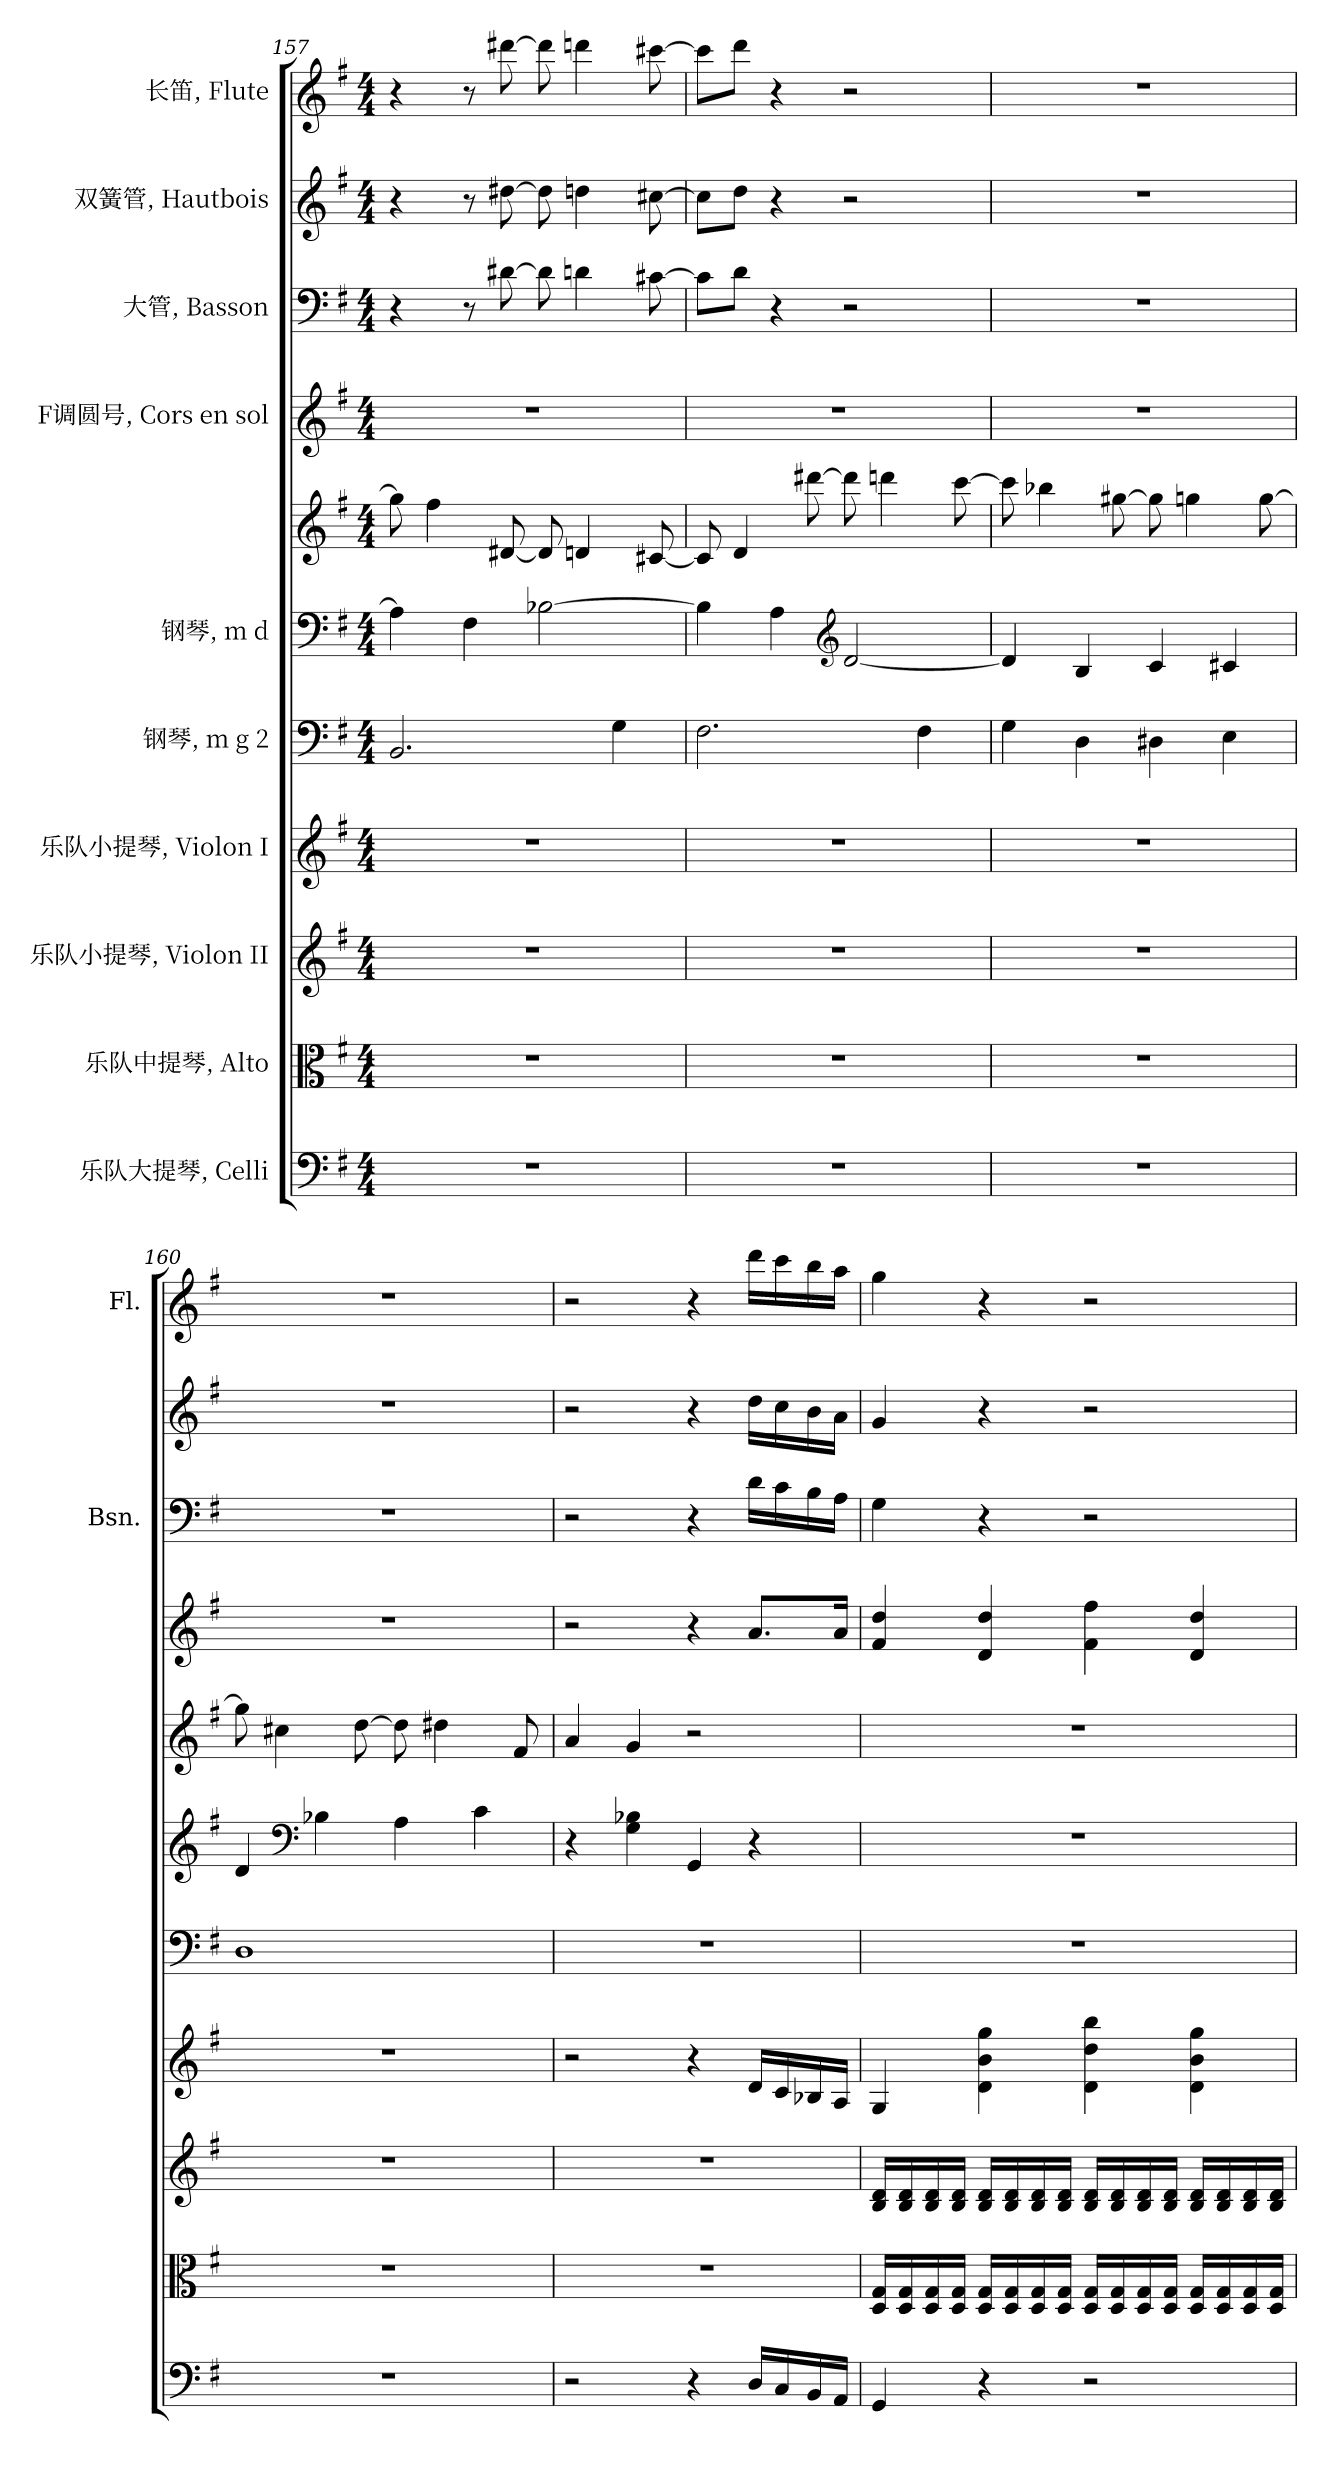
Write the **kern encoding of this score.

**kern	**kern	**kern	**kern	**kern	**kern	**kern	**kern	**kern	**kern	**kern
*part10	*part9	*part8	*part7	*part6	*part5	*part5	*part4	*part3	*part2	*part1
*staff11	*staff10	*staff9	*staff8	*staff7	*staff6	*staff5	*staff4	*staff3	*staff2	*staff1
*I"乐队大提琴, Celli	*I"乐队中提琴, Alto	*I"乐队小提琴, Violon II	*I"乐队小提琴, Violon I	*I"钢琴, m g 2	*I"钢琴, m d	*	*I"F调圆号, Cors en sol	*I"大管, Basson	*I"双簧管, Hautbois	*I"长笛, Flute
*	*	*	*	*	*	*	*	*I'Bsn.	*	*I'Fl.
*clefF4	*clefC3	*clefG2	*clefG2	*clefF4	*clefF4	*clefG2	*clefG2	*clefF4	*clefG2	*clefG2
*	*	*	*	*	*	*	*ITrd4c7	*	*	*
*k[f#]	*k[f#]	*k[f#]	*k[f#]	*k[f#]	*k[f#]	*k[f#]	*k[]	*k[f#]	*k[f#]	*k[f#]
*M4/4	*M4/4	*M4/4	*M4/4	*M4/4	*M4/4	*M4/4	*M4/4	*M4/4	*M4/4	*M4/4
=157	=157	=157	=157	=157	=157	=157	=157	=157	=157	=157
1r	1r	1r	1r	2.BB/	4A\]	8gg\]	1r	4r	4r	4r
.	.	.	.	.	.	4ff#\	.	.	.	.
.	.	.	.	.	4F#\	.	.	8r	8r	8r
.	.	.	.	.	.	[8d#X/	.	[8d#X\	[8dd#X\	[8ddd#X\
.	.	.	.	.	[2B-X\	8d#/]	.	8d#\]	8dd#\]	8ddd#\]
.	.	.	.	.	.	4dn/	.	4dn\	4ddn\	4dddn\
.	.	.	.	4G\	.	.	.	.	.	.
.	.	.	.	.	.	[8c#X/	.	[8c#X\	[8cc#X\	[8ccc#X\
!!LO:PB:g=z
=158	=158	=158	=158	=158	=158	=158	=158	=158	=158	=158
1r	1r	1r	1r	2.F#\	4B-\]	8c#/]	1r	8c#\L]	8cc#\L]	8ccc#\L]
.	.	.	.	.	.	4d/	.	8d\J	8dd\J	8ddd\J
.	.	.	.	.	4A\	.	.	4r	4r	4r
.	.	.	.	.	.	[8ddd#X\	.	.	.	.
*	*	*	*	*	*clefG2	*	*	*	*	*
.	.	.	.	.	[2d/	8ddd#\]	.	2r	2r	2r
.	.	.	.	.	.	4dddn\	.	.	.	.
.	.	.	.	4F#\	.	.	.	.	.	.
.	.	.	.	.	.	[8ccc\	.	.	.	.
=159	=159	=159	=159	=159	=159	=159	=159	=159	=159	=159
1r	1r	1r	1r	4G\	4d/]	8ccc\]	1r	1r	1r	1r
.	.	.	.	.	.	4bb-X\	.	.	.	.
.	.	.	.	4D\	4B/	.	.	.	.	.
.	.	.	.	.	.	[8gg#X\	.	.	.	.
.	.	.	.	4D#X\	4c/	8gg#\]	.	.	.	.
.	.	.	.	.	.	4ggn\	.	.	.	.
.	.	.	.	4E\	4c#X/	.	.	.	.	.
.	.	.	.	.	.	[8gg\	.	.	.	.
=160	=160	=160	=160	=160	=160	=160	=160	=160	=160	=160
1r	1r	1r	1r	1D	4d/	8gg\]	1r	1r	1r	1r
.	.	.	.	.	.	4cc#X\	.	.	.	.
*	*	*	*	*	*clefF4	*	*	*	*	*
.	.	.	.	.	4B-X\	.	.	.	.	.
.	.	.	.	.	.	[8dd\	.	.	.	.
.	.	.	.	.	4A\	8dd\]	.	.	.	.
.	.	.	.	.	.	4dd#X\	.	.	.	.
.	.	.	.	.	4c\	.	.	.	.	.
.	.	.	.	.	.	8f#/	.	.	.	.
=161	=161	=161	=161	=161	=161	=161	=161	=161	=161	=161
2r	1r	1r	2r	1r	4r	4a/	2r	2r	2r	2r
.	.	.	.	.	4G\ 4B-X\	4g/	.	.	.	.
4r	.	.	4r	.	4GG/	2r	4r	4r	4r	4r
16D/LL	.	.	16d/LL	.	4r	.	8.d/L	16d\LL	16dd\LL	16ddd\LL
16C/	.	.	16c/	.	.	.	.	16c\	16cc\	16ccc\
16BB/	.	.	16B-X/	.	.	.	.	16B\	16b\	16bb\
16AA/JJ	.	.	16A/JJ	.	.	.	16d/Jk	16A\JJ	16a\JJ	16aa\JJ
!!LO:PB:g=z
=162	=162	=162	=162	=162	=162	=162	=162	=162	=162	=162
4GG/	16D/ 16G/LL	16B/ 16d/LL	4G/	1r	1r	1r	4B/ 4g/	4G\	4g/	4gg\
.	16D/ 16G/	16B/ 16d/	.	.	.	.	.	.	.	.
.	16D/ 16G/	16B/ 16d/	.	.	.	.	.	.	.	.
.	16D/ 16G/JJ	16B/ 16d/JJ	.	.	.	.	.	.	.	.
4r	16D/ 16G/LL	16B/ 16d/LL	4d\ 4b\ 4gg\	.	.	.	4G/ 4g/	4r	4r	4r
.	16D/ 16G/	16B/ 16d/	.	.	.	.	.	.	.	.
.	16D/ 16G/	16B/ 16d/	.	.	.	.	.	.	.	.
.	16D/ 16G/JJ	16B/ 16d/JJ	.	.	.	.	.	.	.	.
2r	16D/ 16G/LL	16B/ 16d/LL	4d\ 4dd\ 4bb\	.	.	.	4B\ 4b\	2r	2r	2r
.	16D/ 16G/	16B/ 16d/	.	.	.	.	.	.	.	.
.	16D/ 16G/	16B/ 16d/	.	.	.	.	.	.	.	.
.	16D/ 16G/JJ	16B/ 16d/JJ	.	.	.	.	.	.	.	.
.	16D/ 16G/LL	16B/ 16d/LL	4d\ 4b\ 4gg\	.	.	.	4G/ 4g/	.	.	.
.	16D/ 16G/	16B/ 16d/	.	.	.	.	.	.	.	.
.	16D/ 16G/	16B/ 16d/	.	.	.	.	.	.	.	.
.	16D/ 16G/JJ	16B/ 16d/JJ	.	.	.	.	.	.	.	.
=	=	=	=	=	=	=	=	=	=	=
*-	*-	*-	*-	*-	*-	*-	*-	*-	*-	*-
